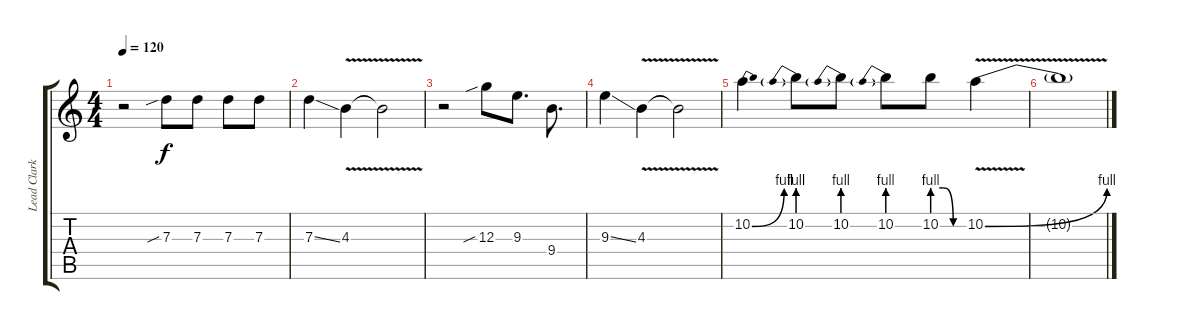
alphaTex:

\track ("Lead Clark" "Lead Clark") {instrument distortionguitar}
\staff {score tabs}
\tuning (E4 B3 G3 D3 A2 E2) {hide}
\ts (4 4)
\tempo 120
\clef g2
\ks c
r.2{dy f} 7.3{sib}.8 7.3.8 7.3.8 7.3.8 |
7.3{ss}.4 4.3{v}.4 4.3{t}.2 |
r.2 12.3{sib}.8 9.3.8{d} 9.4.8{d} |
9.3{ss}.4 4.3{v}.4 4.3{t}.2 |
10.2{be (bend 0 0 60 4)}.4 10.2{be (prebend 0 4 60 4)}.8 10.2{be (prebend 0 4 60 4)}.8 10.2{be (prebend 0 4 60 4)}.8 10.2{be (custom 0 4 20 4 40 0 60 0)}.8 10.2{be (bend 0 0 60 4) v}.4 |
10.2{t}.1
